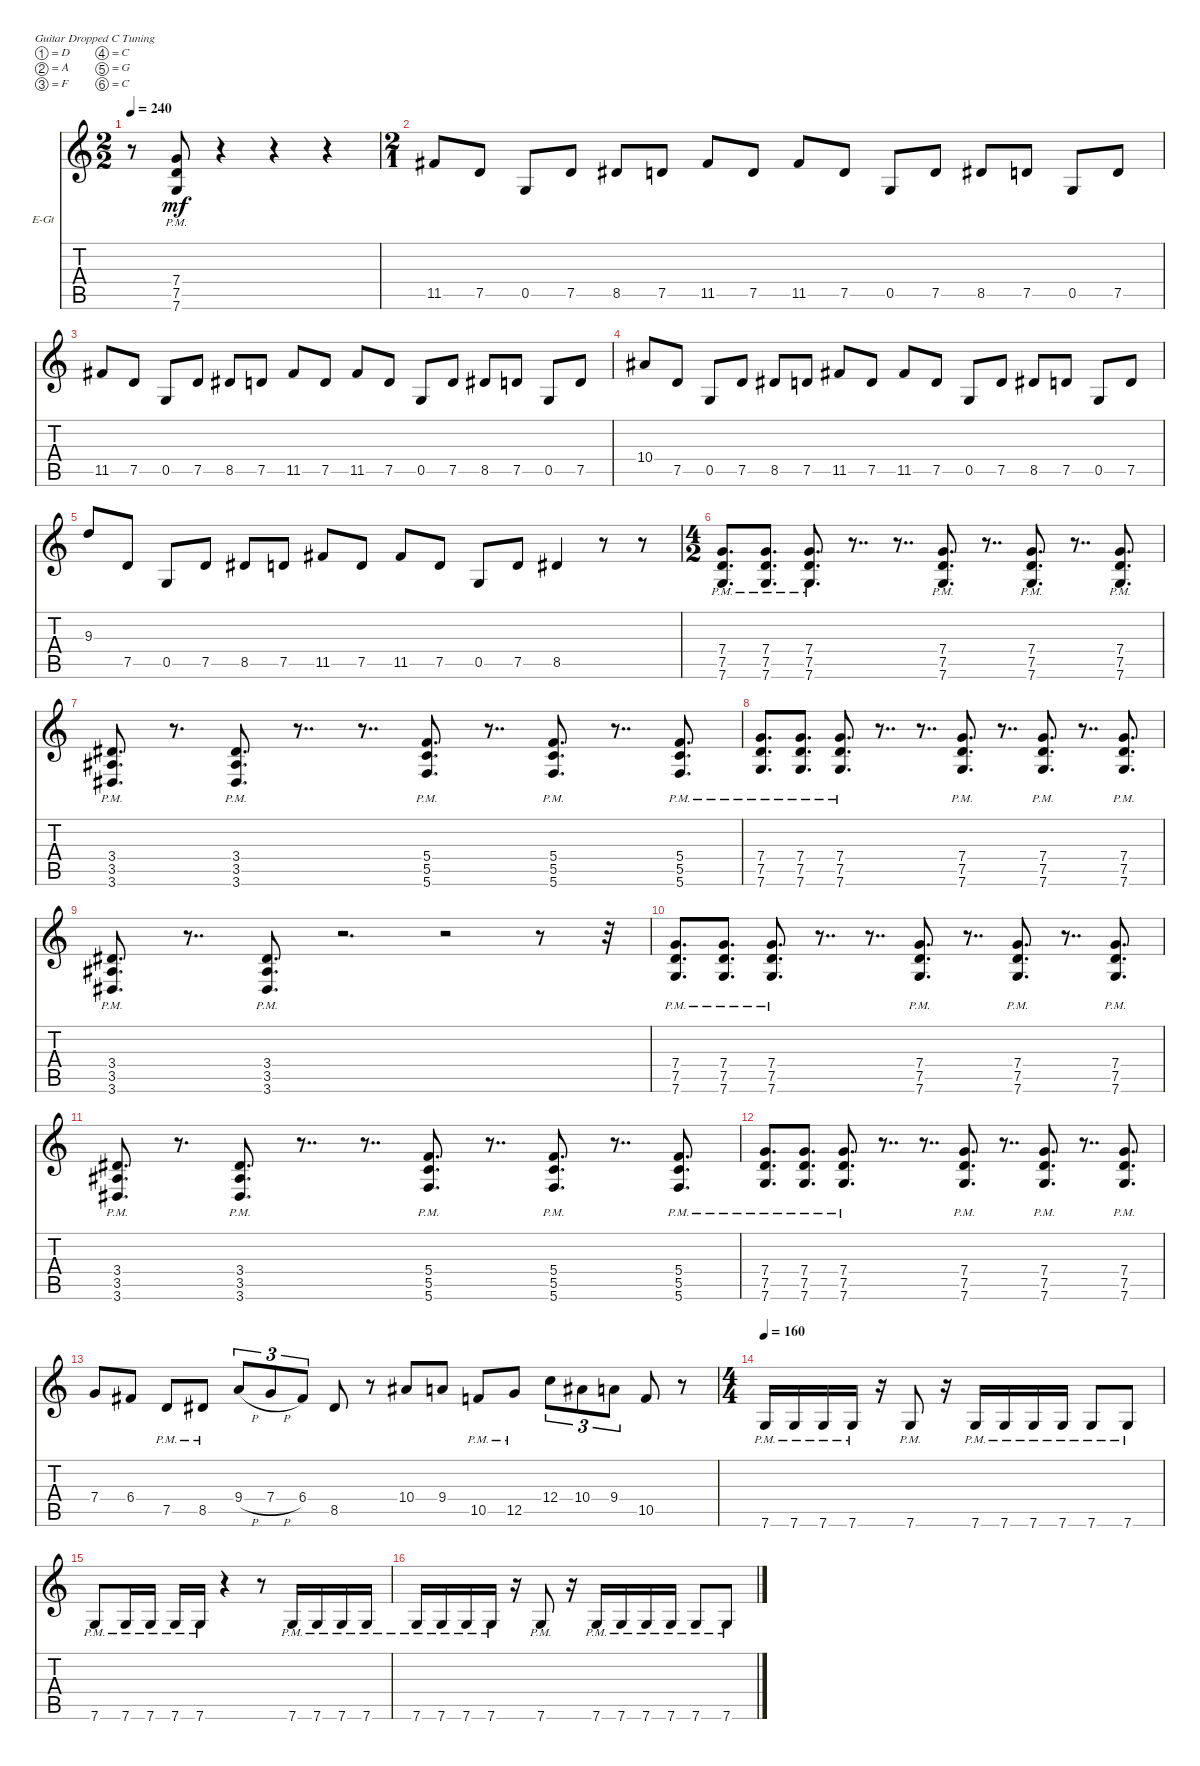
\defaultSystemsLayout 4
\bracketExtendMode nobrackets
\firstSystemTrackNameOrientation horizontal
\otherSystemsTrackNameOrientation horizontal
\track ("Rhythm Guitar" "E-Gt") {instrument distortionguitar}
\staff {score tabs}
\tuning (D4 A3 F3 C3 G2 C2)
\ts (2 2)
\tempo 240
\clef g2
\ks c
r.8{dy mf} (7.6{pm} 7.5{pm} 7.4{pm}).8 r.4 r.4 r.4 |
\ts (2 1)
11.5.8 7.5.8 0.5.8 7.5.8 8.5.8 7.5.8 11.5.8 7.5.8 11.5.8 7.5.8 0.5.8 7.5.8 8.5.8 7.5.8 0.5.8 7.5.8 |
11.5.8 7.5.8 0.5.8 7.5.8 8.5.8 7.5.8 11.5.8 7.5.8 11.5.8 7.5.8 0.5.8 7.5.8 8.5.8 7.5.8 0.5.8 7.5.8 |
10.4.8 7.5.8 0.5.8 7.5.8 8.5.8 7.5.8 11.5.8 7.5.8 11.5.8 7.5.8 0.5.8 7.5.8 8.5.8 7.5.8 0.5.8 7.5.8 |
9.3.8 7.5.8 0.5.8 7.5.8 8.5.8 7.5.8 11.5.8 7.5.8 11.5.8 7.5.8 0.5.8 7.5.8 8.5.4 r.8 r.8 |
\ts (4 2)
(7.6{pm} 7.5{pm} 7.4{pm}).8{d} (7.6{pm} 7.5{pm} 7.4{pm}).8{d} (7.6{pm} 7.5{pm} 7.4{pm}).8{d} r.8{dd} r.8{dd} (7.6{pm} 7.5{pm} 7.4{pm}).8{d} r.8{dd} (7.6{pm} 7.5{pm} 7.4{pm}).8{d} r.8{dd} (7.6{pm} 7.5{pm} 7.4{pm}).8{d} |
(3.6{pm} 3.5{pm} 3.4{pm}).8{d} r.8{d} (3.6{pm} 3.5{pm} 3.4{pm}).8{d} r.8{dd} r.8{dd} (5.6{pm} 5.5{pm} 5.4{pm}).8{d} r.8{dd} (5.6{pm} 5.5{pm} 5.4{pm}).8{d} r.8{dd} (5.6{pm} 5.5{pm} 5.4{pm}).8{d} |
\scale
0.532833 (7.6{pm} 7.5{pm} 7.4{pm}).8{d} (7.6{pm} 7.5{pm} 7.4{pm}).8{d} (7.6{pm} 7.5{pm} 7.4{pm}).8{d} r.8{dd} r.8{dd} (7.6{pm} 7.5{pm} 7.4{pm}).8{d} r.8{dd} (7.6{pm} 7.5{pm} 7.4{pm}).8{d} r.8{dd} (7.6{pm} 7.5{pm} 7.4{pm}).8{d} |
\scale
0.467167 (3.6{pm} 3.5{pm} 3.4{pm}).8{d} r.8{dd} (3.6{pm} 3.5{pm} 3.4{pm}).8{d} r.2{d} r.2 r.8 r.32 |
(7.6{pm} 7.5{pm} 7.4{pm}).8{d} (7.6{pm} 7.5{pm} 7.4{pm}).8{d} (7.6{pm} 7.5{pm} 7.4{pm}).8{d} r.8{dd} r.8{dd} (7.6{pm} 7.5{pm} 7.4{pm}).8{d} r.8{dd} (7.6{pm} 7.5{pm} 7.4{pm}).8{d} r.8{dd} (7.6{pm} 7.5{pm} 7.4{pm}).8{d} |
(3.6{pm} 3.5{pm} 3.4{pm}).8{d} r.8{d} (3.6{pm} 3.5{pm} 3.4{pm}).8{d} r.8{dd} r.8{dd} (5.6{pm} 5.5{pm} 5.4{pm}).8{d} r.8{dd} (5.6{pm} 5.5{pm} 5.4{pm}).8{d} r.8{dd} (5.6{pm} 5.5{pm} 5.4{pm}).8{d} |
(7.6{pm} 7.5{pm} 7.4{pm}).8{d} (7.6{pm} 7.5{pm} 7.4{pm}).8{d} (7.6{pm} 7.5{pm} 7.4{pm}).8{d} r.8{dd} r.8{dd} (7.6{pm} 7.5{pm} 7.4{pm}).8{d} r.8{dd} (7.6{pm} 7.5{pm} 7.4{pm}).8{d} r.8{dd} (7.6{pm} 7.5{pm} 7.4{pm}).8{d} |
7.4.8 6.4.8 7.5{pm}.8 8.5{pm}.8 9.4{h}.8{tu (3 2)} 7.4{h}.8{tu (3 2)} 6.4.8{tu (3 2)} 8.5.8 r.8 10.4.8 9.4.8 10.5{pm}.8 12.5{pm}.8 12.4.8{tu (3 2)} 10.4.8{tu (3 2)} 9.4.8{tu (3 2)} 10.5.8 r.8 |
\ts (4 4)
\tempo 160
7.6{pm}.16 7.6{pm}.16 7.6{pm}.16 7.6{pm}.16 r.16 7.6{pm}.8 r.16 7.6{pm}.16 7.6{pm}.16 7.6{pm}.16 7.6{pm}.16 7.6{pm}.8 7.6{pm}.8 |
7.6{pm}.8 7.6{pm}.16 7.6{pm}.16 7.6{pm}.16 7.6{pm}.16 r.4 r.8 7.6{pm}.16 7.6{pm}.16 7.6{pm}.16 7.6{pm}.16 |
7.6{pm}.16 7.6{pm}.16 7.6{pm}.16 7.6{pm}.16 r.16 7.6{pm}.8 r.16 7.6{pm}.16 7.6{pm}.16 7.6{pm}.16 7.6{pm}.16 7.6{pm}.8 7.6{pm}.8
